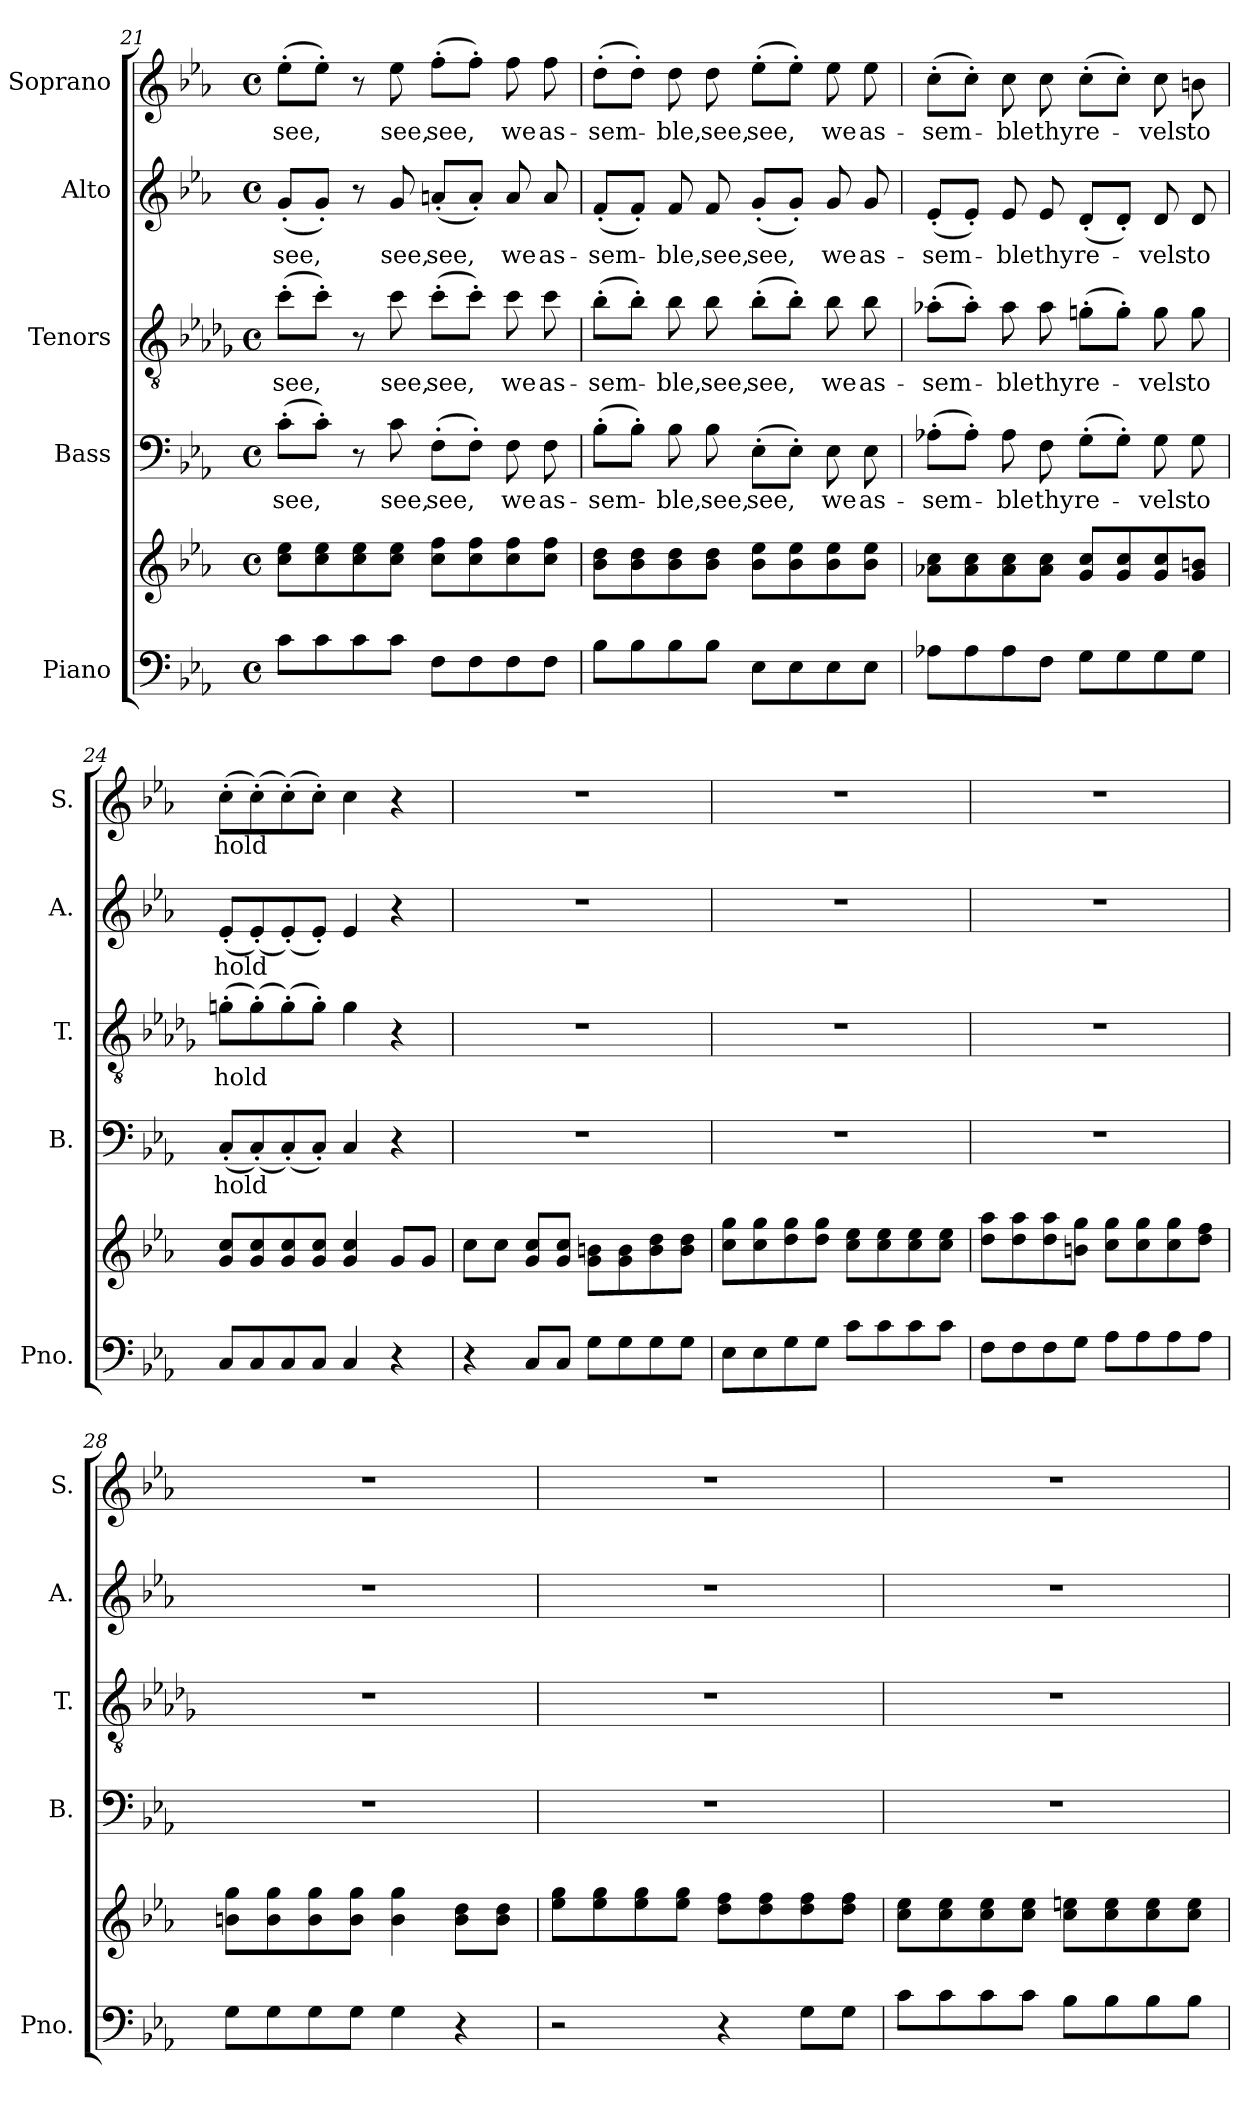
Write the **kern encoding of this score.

**kern	**kern	**kern	**text	**kern	**text	**kern	**text	**kern	**text
*part5	*part5	*part4	*part4	*part3	*part3	*part2	*part2	*part1	*part1
*staff6	*staff5	*staff4	*staff4	*staff3	*staff3	*staff2	*staff2	*staff1	*staff1
*I"Piano	*	*I"Bass	*	*I"Tenors	*	*I"Alto	*	*I"Soprano	*
*I'Pno.	*	*I'B.	*	*I'T.	*	*I'A.	*	*I'S.	*
*clefF4	*clefG2	*clefF4	*	*clefGv2	*	*clefG2	*	*clefG2	*
*	*	*	*	*ITrd8c14	*	*	*	*	*
*k[b-e-a-]	*k[b-e-a-]	*k[b-e-a-]	*	*k[b-e-a-d-g-]	*	*k[b-e-a-]	*	*k[b-e-a-]	*
*M4/4	*M4/4	*M4/4	*	*M4/4	*	*M4/4	*	*M4/4	*
*met(c)	*met(c)	*met(c)	*	*met(c)	*	*met(c)	*	*met(c)	*
=21	=21	=21	=21	=21	=21	=21	=21	=21	=21
8c\L	8cc\ 8ee-\L	(8c'\L	see,	(8c'i\L	see,	(8g'/L	see,	(8ee-'\L	see,
8c\	8cc\ 8ee-\	8c'\J)	.	8c'i\J)	.	8g'/J)	.	8ee-'\J)	.
8c\	8cc\ 8ee-\	8r	.	8r	.	8r	.	8r	.
8c\J	8cc\ 8ee-\J	8c\	see,	8ci\	see,	8g/	see,	8ee-\	see,
8F\L	8cc\ 8ff\L	(8F'\L	see,	(8c'i\L	see,	(8an'/L	see,	(8ff'\L	see,
8F\	8cc\ 8ff\	8F'\J)	.	8c'i\J)	.	8a'/J)	.	8ff'\J)	.
8F\	8cc\ 8ff\	8F\	we	8ci\	we	8a/	we	8ff\	we
8F\J	8cc\ 8ff\J	8F\	as-	8ci\	as-	8a/	as-	8ff\	as-
=22	=22	=22	=22	=22	=22	=22	=22	=22	=22
8B-\L	8b-\ 8dd\L	(8B-'\L	-sem-	(8B-'i\L	-sem-	(8f'/L	-sem-	(8dd'\L	-sem-
8B-\	8b-\ 8dd\	8B-'\J)	.	8B-'i\J)	.	8f'/J)	.	8dd'\J)	.
8B-\	8b-\ 8dd\	8B-\	-ble,	8B-i\	-ble,	8f/	-ble,	8dd\	-ble,
8B-\J	8b-\ 8dd\J	8B-\	see,	8B-i\	see,	8f/	see,	8dd\	see,
8E-\L	8b-\ 8ee-\L	(8E-'\L	see,	(8B-'i\L	see,	(8g'/L	see,	(8ee-'\L	see,
8E-\	8b-\ 8ee-\	8E-'\J)	.	8B-'i\J)	.	8g'/J)	.	8ee-'\J)	.
8E-\	8b-\ 8ee-\	8E-\	we	8B-i\	we	8g/	we	8ee-\	we
8E-\J	8b-\ 8ee-\J	8E-\	as-	8B-i\	as-	8g/	as-	8ee-\	as-
!!LO:LB:g=z
=23	=23	=23	=23	=23	=23	=23	=23	=23	=23
8A-X\L	8a-X\ 8cc\L	(8A-X'\L	-sem-	(8A-X'i\L	-sem-	(8e-'/L	-sem-	(8cc'\L	-sem-
8A-\	8a-\ 8cc\	8A-'\J)	.	8A-'i\J)	.	8e-'/J)	.	8cc'\J)	.
8A-\	8a-\ 8cc\	8A-\	-ble	8A-i\	-ble	8e-/	-ble	8cc\	-ble
8F\J	8a-\ 8cc\J	8F\	thy	8A-i\	thy	8e-/	thy	8cc\	thy
8G\L	8g/ 8cc/L	(8G'\L	re-	(8Gn'i\L	re-	(8d'/L	re-	(8cc'\L	re-
8G\	8g/ 8cc/	8G'\J)	.	8G'i\J)	.	8d'/J)	.	8cc'\J)	.
8G\	8g/ 8cc/	8G\	-vels	8Gi\	-vels	8d/	-vels	8cc\	-vels
8G\J	8g/ 8bn/J	8G\	to	8Gi\	to	8d/	to	8bn\	to
=24	=24	=24	=24	=24	=24	=24	=24	=24	=24
8C/L	8g/ 8cc/L	(8C'/L	hold	(8Gn'i\L	hold	(8e-'/L	hold	(8cc'\L	hold
8C/	8g/ 8cc/	(8C'/)	.	(8G'i\)	.	(8e-'/)	.	(8cc'\)	.
8C/	8g/ 8cc/	(8C'/)	.	(8G'i\)	.	(8e-'/)	.	(8cc'\)	.
8C/J	8g/ 8cc/J	8C'/J)	.	8G'i\J)	.	8e-'/J)	.	8cc'\J)	.
4C/	4g/ 4cc/	4C/	.	4Gi\	.	4e-/	.	4cc\	.
4r	8g/L	4r	.	4r	.	4r	.	4r	.
.	8g/J	.	.	.	.	.	.	.	.
=25	=25	=25	=25	=25	=25	=25	=25	=25	=25
4r	8cc\L	1r	.	1r	.	1r	.	1r	.
.	8cc\J	.	.	.	.	.	.	.	.
8C/L	8g/ 8cc/L	.	.	.	.	.	.	.	.
8C/J	8g/ 8cc/J	.	.	.	.	.	.	.	.
8G\L	8g\ 8bn\L	.	.	.	.	.	.	.	.
8G\	8g\ 8b\	.	.	.	.	.	.	.	.
8G\	8b\ 8dd\	.	.	.	.	.	.	.	.
8G\J	8b\ 8dd\J	.	.	.	.	.	.	.	.
=26	=26	=26	=26	=26	=26	=26	=26	=26	=26
8E-\L	8cc\ 8gg\L	1r	.	1r	.	1r	.	1r	.
8E-\	8cc\ 8gg\	.	.	.	.	.	.	.	.
8G\	8dd\ 8gg\	.	.	.	.	.	.	.	.
8G\J	8dd\ 8gg\J	.	.	.	.	.	.	.	.
8c\L	8cc\ 8ee-\L	.	.	.	.	.	.	.	.
8c\	8cc\ 8ee-\	.	.	.	.	.	.	.	.
8c\	8cc\ 8ee-\	.	.	.	.	.	.	.	.
8c\J	8cc\ 8ee-\J	.	.	.	.	.	.	.	.
=27	=27	=27	=27	=27	=27	=27	=27	=27	=27
8F\L	8dd\ 8aa-\L	1r	.	1r	.	1r	.	1r	.
8F\	8dd\ 8aa-\	.	.	.	.	.	.	.	.
8F\	8dd\ 8aa-\	.	.	.	.	.	.	.	.
8G\J	8bn\ 8gg\J	.	.	.	.	.	.	.	.
8A-\L	8cc\ 8gg\L	.	.	.	.	.	.	.	.
8A-\	8cc\ 8gg\	.	.	.	.	.	.	.	.
8A-\	8cc\ 8gg\	.	.	.	.	.	.	.	.
8A-\J	8dd\ 8ff\J	.	.	.	.	.	.	.	.
!!LO:LB:g=z
=28	=28	=28	=28	=28	=28	=28	=28	=28	=28
8G\L	8bn\ 8gg\L	1r	.	1r	.	1r	.	1r	.
8G\	8b\ 8gg\	.	.	.	.	.	.	.	.
8G\	8b\ 8gg\	.	.	.	.	.	.	.	.
8G\J	8b\ 8gg\J	.	.	.	.	.	.	.	.
4G\	4b\ 4gg\	.	.	.	.	.	.	.	.
4r	8b\ 8dd\L	.	.	.	.	.	.	.	.
.	8b\ 8dd\J	.	.	.	.	.	.	.	.
=29	=29	=29	=29	=29	=29	=29	=29	=29	=29
2r	8ee-\ 8gg\L	1r	.	1r	.	1r	.	1r	.
.	8ee-\ 8gg\	.	.	.	.	.	.	.	.
.	8ee-\ 8gg\	.	.	.	.	.	.	.	.
.	8ee-\ 8gg\J	.	.	.	.	.	.	.	.
4r	8dd\ 8ff\L	.	.	.	.	.	.	.	.
.	8dd\ 8ff\	.	.	.	.	.	.	.	.
8G\L	8dd\ 8ff\	.	.	.	.	.	.	.	.
8G\J	8dd\ 8ff\J	.	.	.	.	.	.	.	.
=30	=30	=30	=30	=30	=30	=30	=30	=30	=30
8c\L	8cc\ 8ee-\L	1r	.	1r	.	1r	.	1r	.
8c\	8cc\ 8ee-\	.	.	.	.	.	.	.	.
8c\	8cc\ 8ee-\	.	.	.	.	.	.	.	.
8c\J	8cc\ 8ee-\J	.	.	.	.	.	.	.	.
8B-\L	8cc\ 8een\L	.	.	.	.	.	.	.	.
8B-\	8cc\ 8ee\	.	.	.	.	.	.	.	.
8B-\	8cc\ 8ee\	.	.	.	.	.	.	.	.
8B-\J	8cc\ 8ee\J	.	.	.	.	.	.	.	.
=	=	=	=	=	=	=	=	=	=
*-	*-	*-	*-	*-	*-	*-	*-	*-	*-
